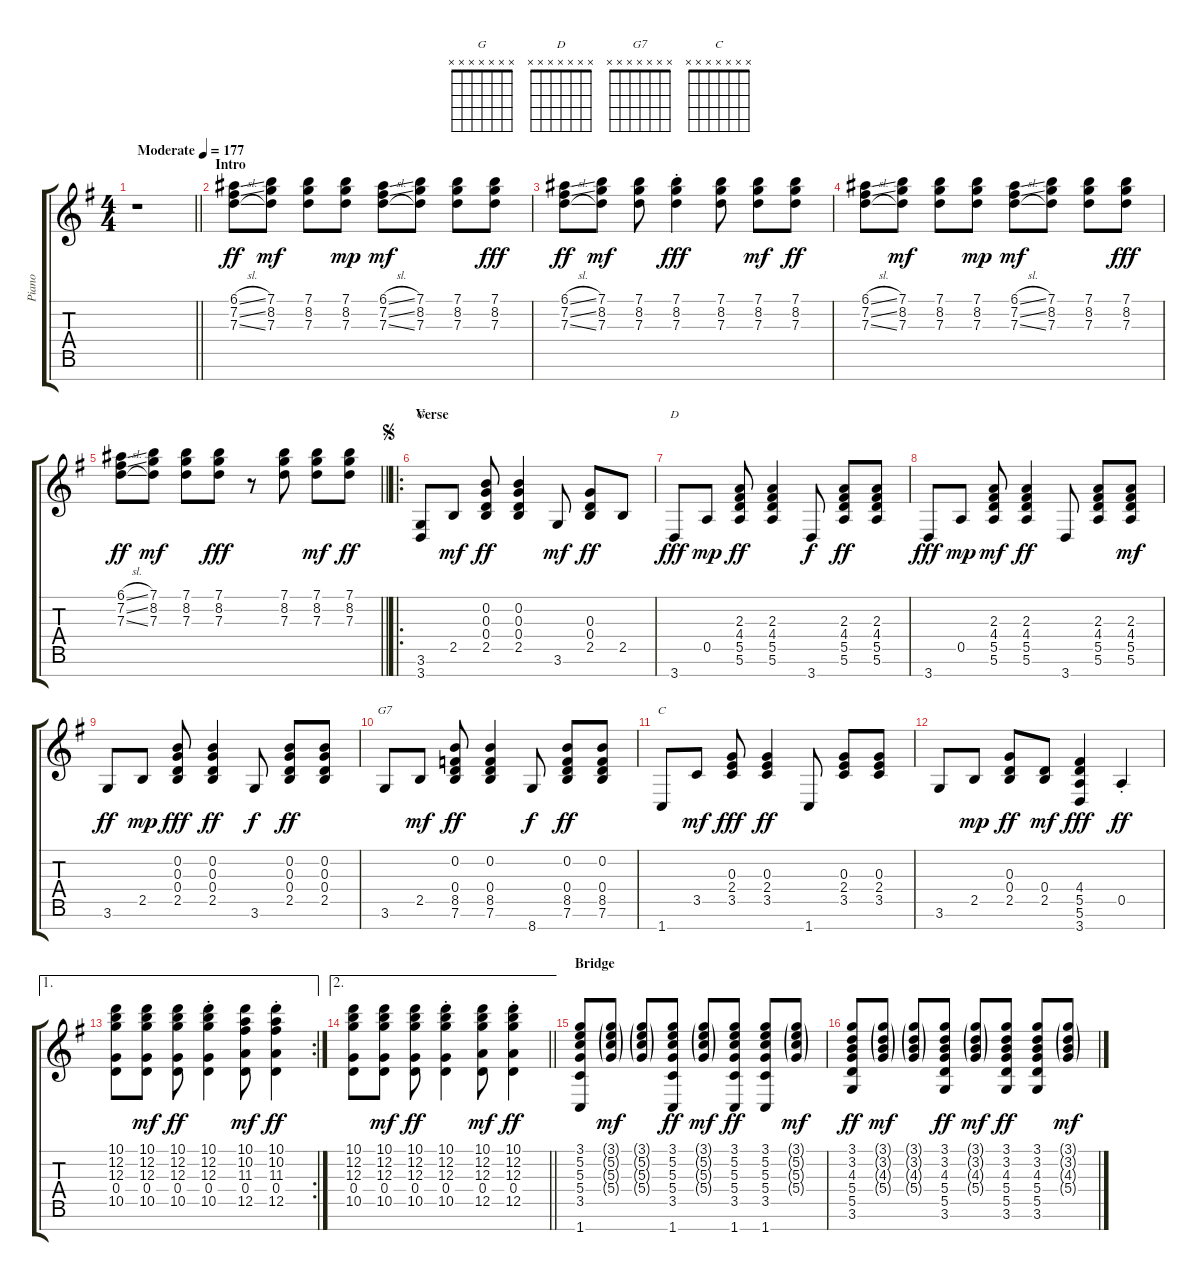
\track ("Piano" "Piano") {instrument electricguitarjazz}
\staff {score tabs}
\tuning (E4 B3 G3 D3 A2 E2 B1) {hide}
\chord ("G" x x x x x x x)
\chord ("D" x x x x x x x)
\chord ("G7" x x x x x x x)
\chord ("C" x x x x x x x)
\ts (4 4)
\tempo (177 "Moderate")
\clef g2
\barLineRight lightlight
\ks g
r.1{dy ff instrument electricguitarjazz} |
\section ("" "Intro")
(6.1{sl} 7.2{sl} 7.3{sl}).8 (7.1 8.2 7.3).8{dy mf} (7.1 8.2 7.3).8 (7.1 8.2 7.3).8{dy mp} (6.1{sl} 7.2{sl} 7.3{sl}).8{dy mf} (7.1 8.2 7.3).8 (7.1 8.2 7.3).8 (7.1 8.2 7.3).8{dy fff} |
(6.1{sl} 7.2{sl} 7.3{sl}).8{dy ff} (7.1 8.2 7.3).8{dy mf} (7.1 8.2 7.3).8 (7.1{st} 8.2{st} 7.3{st}).4{dy fff} (7.1 8.2 7.3).8 (7.1 8.2 7.3).8{dy mf} (7.1 8.2 7.3).8{dy ff} |
(6.1{sl} 7.2{sl} 7.3{sl}).8 (7.1 8.2 7.3).8{dy mf} (7.1 8.2 7.3).8 (7.1 8.2 7.3).8{dy mp} (6.1{sl} 7.2{sl} 7.3{sl}).8{dy mf} (7.1 8.2 7.3).8 (7.1 8.2 7.3).8 (7.1 8.2 7.3).8{dy fff} |
\barLineRight lightlight
(6.1{sl} 7.2{sl} 7.3{sl}).8{dy ff} (7.1 8.2 7.3).8{dy mf} (7.1 8.2 7.3).8 (7.1 8.2 7.3).8{dy fff} r.8 (7.1 8.2 7.3).8 (7.1 8.2 7.3).8{dy mf} (7.1 8.2 7.3).8{dy ff} |
\ro
\section ("" "Verse")
\jump segno
(3.6 3.7).8{ch "G"} 2.5.8{dy mf} (0.2 0.3 0.4 2.5).8{dy ff} (0.2 0.3 0.4 2.5).4 3.6.8{dy mf} (0.3 0.4 2.5).8{dy ff} 2.5.8 |
3.7.8{ch "D" dy fff} 0.5.8{dy mp} (2.3 4.4 5.5 5.6).8{dy ff} (2.3 4.4 5.5 5.6).4 3.7.8{dy f} (2.3 4.4 5.5 5.6).8{dy ff} (2.3 4.4 5.5 5.6).8 |
3.7.8{dy fff} 0.5.8{dy mp} (2.3 4.4 5.5 5.6).8{dy mf} (2.3 4.4 5.5 5.6).4{dy ff} 3.7.8 (2.3 4.4 5.5 5.6).8 (2.3 4.4 5.5 5.6).8{dy mf} |
3.6.8{dy ff} 2.5.8{dy mp} (0.2 0.3 0.4 2.5).8{dy fff} (0.2 0.3 0.4 2.5).4{dy ff} 3.6.8{dy f} (0.2 0.3 0.4 2.5).8{dy ff} (0.2 0.3 0.4 2.5).8 |
3.6.8{ch "G7"} 2.5.8{dy mf} (0.2 0.4 8.5 7.6).8{dy ff} (0.2 0.4 8.5 7.6).4 8.7.8{dy f} (0.2 0.4 8.5 7.6).8{dy ff} (0.2 0.4 8.5 7.6).8 |
1.7.8{ch "C"} 3.5.8{dy mf} (0.3 2.4 3.5).8{dy fff} (0.3 2.4 3.5).4{dy ff} 1.7.8 (0.3 2.4 3.5).8 (0.3 2.4 3.5).8 |
3.6.8 2.5.8{dy mp} (0.3 0.4 2.5).8{dy ff} (0.4 2.5).8{dy mf} (4.4 5.5 5.6 3.7).4{dy fff} 0.5{st}.4{dy ff} |
\ae 1
\rc 2
(10.1 12.2 12.3 0.4 10.5).8 (10.1 12.2 12.3 0.4 10.5).8{dy mf} (10.1 12.2 12.3 0.4 10.5).8{dy ff} (10.1{st} 12.2{st} 12.3{st} 0.4{st} 10.5).4 (10.1 10.2 11.3 0.4 12.5).8{dy mf} (10.1{st} 10.2{st} 11.3{st} 0.4{st} 12.5).4{dy ff} |
\ae 2
\barLineRight lightlight
(10.1 12.2 12.3 0.4 10.5).8 (10.1 12.2 12.3 0.4 10.5).8{dy mf} (10.1 12.2 12.3 0.4 10.5).8{dy ff} (10.1{st} 12.2{st} 12.3{st} 0.4{st} 10.5).4 (10.1 12.2 12.3 0.4 12.5).8{dy mf} (10.1{st} 12.2{st} 12.3{st} 0.4{st} 12.5).4{dy ff} |
\section ("" "Bridge")
(3.1 5.2 5.3 5.4 3.5 1.7).8 (3.1{g} 5.2{g} 5.3{g} 5.4{g}).8{dy mf} (3.1{g} 5.2{g} 5.3{g} 5.4{g}).8 (3.1 5.2 5.3 5.4 3.5 1.7).8{dy ff} (3.1{g} 5.2{g} 5.3{g} 5.4{g}).8{dy mf} (3.1 5.2 5.3 5.4 3.5 1.7).8{dy ff} (3.1 5.2 5.3 5.4 3.5 1.7).8 (3.1{g} 5.2{g} 5.3{g} 5.4{g}).8{dy mf} |
(3.1 3.2 4.3 5.4 5.5 3.6).8{dy ff} (3.1{g} 3.2{g} 4.3{g} 5.4{g}).8{dy mf} (3.1{g} 3.2{g} 4.3{g} 5.4{g}).8 (3.1 3.2 4.3 5.4 5.5 3.6).8{dy ff} (3.1{g} 3.2{g} 4.3{g} 5.4{g}).8{dy mf} (3.1 3.2 4.3 5.4 5.5 3.6).8{dy ff} (3.1 3.2 4.3 5.4 5.5 3.6).8 (3.1{g} 3.2{g} 4.3{g} 5.4{g}).8{dy mf}
